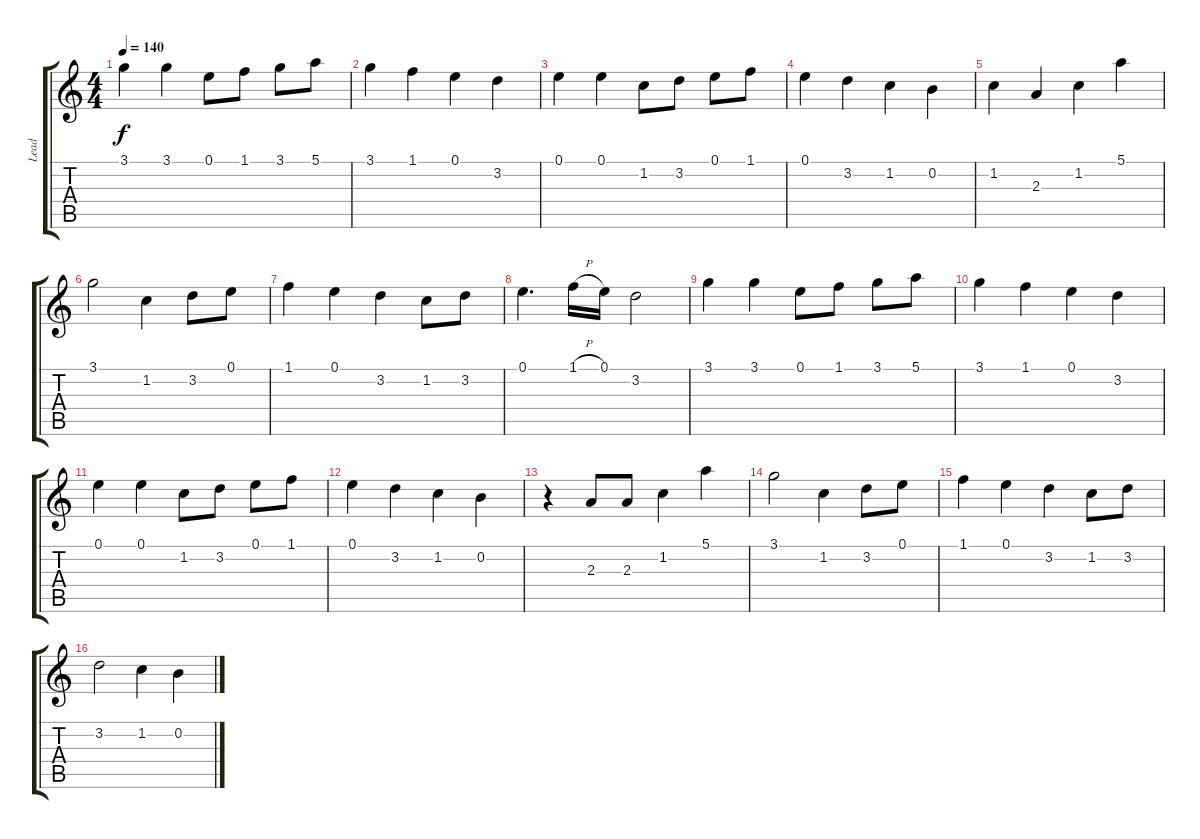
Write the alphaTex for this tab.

\track ("Lead" "Lead") {instrument overdrivenguitar}
\staff {score tabs}
\tuning (E4 B3 G3 D3 A2 E2) {hide}
\ts (4 4)
\tempo 140
\clef g2
\ks c
3.1.4{dy f} 3.1.4 0.1.8 1.1.8 3.1.8 5.1.8 |
3.1.4 1.1.4 0.1.4 3.2.4 |
0.1.4 0.1.4 1.2.8 3.2.8 0.1.8 1.1.8 |
0.1.4 3.2.4 1.2.4 0.2.4 |
1.2.4 2.3.4 1.2.4 5.1.4 |
3.1.2 1.2.4 3.2.8 0.1.8 |
1.1.4 0.1.4 3.2.4 1.2.8 3.2.8 |
0.1.4{d} 1.1{h}.16 0.1.16 3.2.2 |
3.1.4 3.1.4 0.1.8 1.1.8 3.1.8 5.1.8 |
3.1.4 1.1.4 0.1.4 3.2.4 |
0.1.4 0.1.4 1.2.8 3.2.8 0.1.8 1.1.8 |
0.1.4 3.2.4 1.2.4 0.2.4 |
r.4 2.3.8 2.3.8 1.2.4 5.1.4 |
3.1.2 1.2.4 3.2.8 0.1.8 |
1.1.4 0.1.4 3.2.4 1.2.8 3.2.8 |
3.2.2 1.2.4 0.2.4
